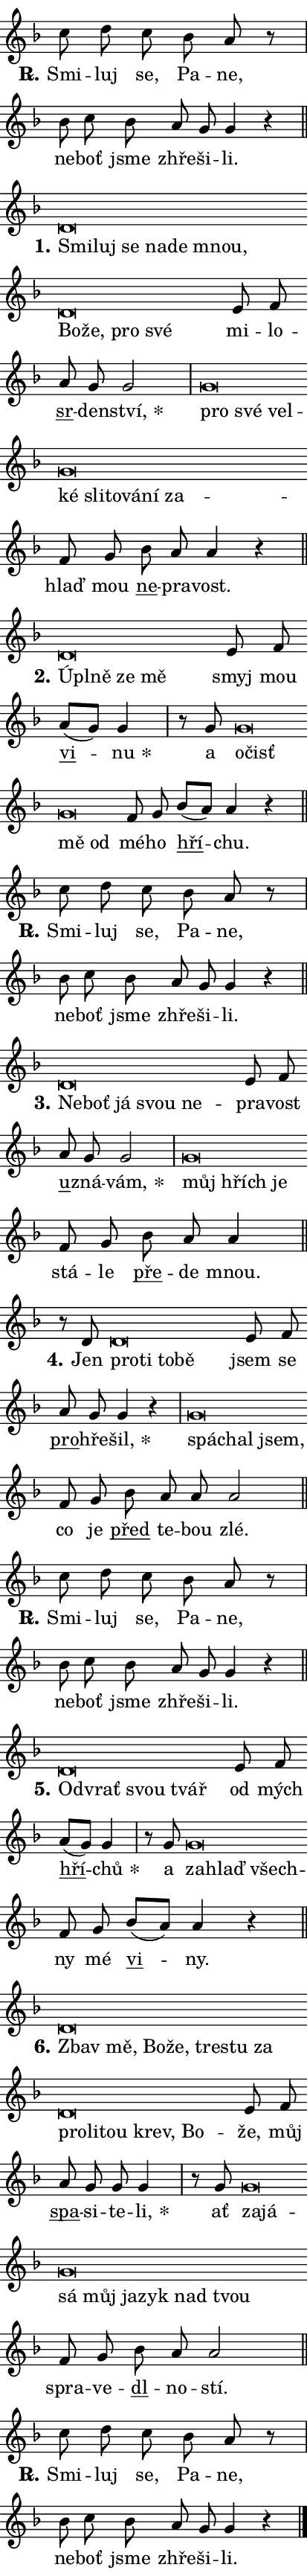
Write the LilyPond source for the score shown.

\version "2.22.1"
\header { tagline = "" }
\paper {
  indent = 0\cm
  top-margin = 0\cm
  right-margin = 0\cm
  bottom-margin = 0\cm
  left-margin = 0\cm
  paper-width = 7\cm
  page-breaking = #ly:one-page-breaking
  system-system-spacing.basic-distance = #11
  score-system-spacing.basic-distance = #11.3
  ragged-last = ##f
}


%% Author: Thomas Morley
%% https://lists.gnu.org/archive/html/lilypond-user/2020-05/msg00002.html
#(define (line-position grob)
"Returns position of @var[grob} in current system:
   @code{'start}, if at first time-step
   @code{'end}, if at last time-step
   @code{'middle} otherwise
"
  (let* ((col (ly:item-get-column grob))
         (ln (ly:grob-object col 'left-neighbor))
         (rn (ly:grob-object col 'right-neighbor))
         (col-to-check-left (if (ly:grob? ln) ln col))
         (col-to-check-right (if (ly:grob? rn) rn col))
         (break-dir-left
           (and
             (ly:grob-property col-to-check-left 'non-musical #f)
             (ly:item-break-dir col-to-check-left)))
         (break-dir-right
           (and
             (ly:grob-property col-to-check-right 'non-musical #f)
             (ly:item-break-dir col-to-check-right))))
        (cond ((eqv? 1 break-dir-left) 'start)
              ((eqv? -1 break-dir-right) 'end)
              (else 'middle))))

#(define (tranparent-at-line-position vctor)
  (lambda (grob)
  "Relying on @code{line-position} select the relevant enry from @var{vctor}.
Used to determine transparency,"
    (case (line-position grob)
      ((end) (not (vector-ref vctor 0)))
      ((middle) (not (vector-ref vctor 1)))
      ((start) (not (vector-ref vctor 2))))))

noteHeadBreakVisibility =
#(define-music-function (break-visibility)(vector?)
"Makes @code{NoteHead}s transparent relying on @var{break-visibility}"
#{
  \override NoteHead.transparent =
    #(tranparent-at-line-position break-visibility)
#})

#(define delete-ledgers-for-transparent-note-heads
  (lambda (grob)
    "Reads whether a @code{NoteHead} is transparent.
If so this @code{NoteHead} is removed from @code{'note-heads} from
@var{grob}, which is supposed to be @code{LedgerLineSpanner}.
As a result ledgers are not printed for this @code{NoteHead}"
    (let* ((nhds-array (ly:grob-object grob 'note-heads))
           (nhds-list
             (if (ly:grob-array? nhds-array)
                 (ly:grob-array->list nhds-array)
                 '()))
           ;; Relies on the transparent-property being done before
           ;; Staff.LedgerLineSpanner.after-line-breaking is executed.
           ;; This is fragile ...
           (to-keep
             (remove
               (lambda (nhd)
                 (ly:grob-property nhd 'transparent #f))
               nhds-list)))
      ;; TODO find a better method to iterate over grob-arrays, similiar
      ;; to filter/remove etc for lists
      ;; For now rebuilt from scratch
      (set! (ly:grob-object grob 'note-heads)  '())
      (for-each
        (lambda (nhd)
          (ly:pointer-group-interface::add-grob grob 'note-heads nhd))
        to-keep))))

hideNotes = {
  \noteHeadBreakVisibility #begin-of-line-visible
}
unHideNotes = {
  \noteHeadBreakVisibility #all-visible
}

% work-around for resetting accidentals
% https://lilypond.org/doc/v2.23/Documentation/notation/displaying-rhythms#unmetered-music
cadenzaMeasure = {
  \cadenzaOff
  \partial 1024 s1024
  \cadenzaOn
}

#(define-markup-command (accent layout props text) (markup?)
  "Underline accented syllable"
  (interpret-markup layout props
    #{\markup \override #'(offset . 4.3) \underline { #text }#}))

responsum = \markup \concat {
  "R" \hspace #-1.05 \path #0.1 #'((moveto 0 0.07) (lineto 0.9 0.8)) \hspace #0.05 "."
}

\layout {
    \context {
        \Staff
        \remove "Time_signature_engraver"
        \override LedgerLineSpanner.after-line-breaking = #delete-ledgers-for-transparent-note-heads
    }
    \context {
        \Voice {
            \override NoteHead.output-attributes = #'((class . "notehead"))
            \override Hairpin.height = #0.55
        }
    }
    \context {
        \Lyrics {
            \override StanzaNumber.output-attributes = #'((class . "stanzanumber"))
            \override LyricSpace.minimum-distance = #0.9
            \override LyricText.font-name = #"TeX Gyre Schola"
            \override LyricText.font-size = 1
            \override StanzaNumber.font-name = #"TeX Gyre Schola Bold"
            \override StanzaNumber.font-size = 1
        }
    }
}

% magnetic-lyrics.ily
%
%   written by
%     Jean Abou Samra <jean@abou-samra.fr>
%     Werner Lemberg <wl@gnu.org>
%
%   adapted by
%     Jiri Hon <jiri.hon@gmail.com>
%
% Version 2022-Apr-15

% https://www.mail-archive.com/lilypond-user@gnu.org/msg149350.html

#(define (Left_hyphen_pointer_engraver context)
   "Collect syllable-hyphen-syllable occurrences in lyrics and store
them in properties.  This engraver only looks to the left.  For
example, if the lyrics input is @code{foo -- bar}, it does the
following.

@itemize @bullet
@item
Set the @code{text} property of the @code{LyricHyphen} grob between
@q{foo} and @q{bar} to @code{foo}.

@item
Set the @code{left-hyphen} property of the @code{LyricText} grob with
text @q{foo} to the @code{LyricHyphen} grob between @q{foo} and
@q{bar}.
@end itemize

Use this auxiliary engraver in combination with the
@code{lyric-@/text::@/apply-@/magnetic-@/offset!} hook."
   (let ((hyphen #f)
         (text #f))
     (make-engraver
      (acknowledgers
       ((lyric-syllable-interface engraver grob source-engraver)
        (set! text grob)))
      (end-acknowledgers
       ((lyric-hyphen-interface engraver grob source-engraver)
        ;(when (not (grob::has-interface grob 'lyric-space-interface))
          (set! hyphen grob)));)
      ((stop-translation-timestep engraver)
       (when (and text hyphen)
         (ly:grob-set-object! text 'left-hyphen hyphen))
       (set! text #f)
       (set! hyphen #f)))))

#(define (lyric-text::apply-magnetic-offset! grob)
   "If the space between two syllables is less than the value in
property @code{LyricText@/.details@/.squash-threshold}, move the right
syllable to the left so that it gets concatenated with the left
syllable.

Use this function as a hook for
@code{LyricText@/.after-@/line-@/breaking} if the
@code{Left_@/hyphen_@/pointer_@/engraver} is active."
   (let ((hyphen (ly:grob-object grob 'left-hyphen #f)))
     (when hyphen
       (let ((left-text (ly:spanner-bound hyphen LEFT)))
         (when (grob::has-interface left-text 'lyric-syllable-interface)
           (let* ((common (ly:grob-common-refpoint grob left-text X))
                  (this-x-ext (ly:grob-extent grob common X))
                  (left-x-ext
                   (begin
                     ;; Trigger magnetism for left-text.
                     (ly:grob-property left-text 'after-line-breaking)
                     (ly:grob-extent left-text common X)))
                  ;; `delta` is the gap width between two syllables.
                  (delta (- (interval-start this-x-ext)
                            (interval-end left-x-ext)))
                  (details (ly:grob-property grob 'details))
                  (threshold (assoc-get 'squash-threshold details 0.2)))
             (when (< delta threshold)
               (let* (;; We have to manipulate the input text so that
                      ;; ligatures crossing syllable boundaries are not
                      ;; disabled.  For languages based on the Latin
                      ;; script this is essentially a beautification.
                      ;; However, for non-Western scripts it can be a
                      ;; necessity.
                      (lt (ly:grob-property left-text 'text))
                      (rt (ly:grob-property grob 'text))
                      (is-space (grob::has-interface hyphen 'lyric-space-interface))
                      (space (if is-space " " ""))
                      (space-markup (grob-interpret-markup grob " "))
                      (space-size (interval-length (ly:stencil-extent space-markup X)))
                      (extra-delta (if is-space space-size 0))
                      ;; Append new syllable.
                      (ltrt-space (if (and (string? lt) (string? rt))
                                (string-append lt space rt)
                                (make-concat-markup (list lt space rt))))
                      ;; Right-align `ltrt` to the right side.
                      (ltrt-space-markup (grob-interpret-markup
                               grob
                               (make-translate-markup
                                (cons (interval-length this-x-ext) 0)
                                (make-right-align-markup ltrt-space)))))
                 (begin
                   ;; Don't print `left-text`.
                   (ly:grob-set-property! left-text 'stencil #f)
                   ;; Set text and stencil (which holds all collected
                   ;; syllables so far) and shift it to the left.
                   (ly:grob-set-property! grob 'text ltrt-space)
                   (ly:grob-set-property! grob 'stencil ltrt-space-markup)
                   (ly:grob-translate-axis! grob (- (- delta extra-delta)) X))))))))))


#(define (lyric-hyphen::displace-bounds-first grob)
   ;; Make very sure this callback isn't triggered too early.
   (let ((left (ly:spanner-bound grob LEFT))
         (right (ly:spanner-bound grob RIGHT)))
     (ly:grob-property left 'after-line-breaking)
     (ly:grob-property right 'after-line-breaking)
     (ly:lyric-hyphen::print grob)))

squashThreshold = #0.4

\layout {
  \context {
    \Lyrics
    \consists #Left_hyphen_pointer_engraver
    \override LyricText.after-line-breaking =
      #lyric-text::apply-magnetic-offset!
    \override LyricHyphen.stencil = #lyric-hyphen::displace-bounds-first
    \override LyricText.details.squash-threshold = \squashThreshold
    \override LyricHyphen.minimum-distance = 0
    \override LyricHyphen.minimum-length = \squashThreshold
  }
}

squash = \override LyricText.details.squash-threshold = 9999
unSquash = \override LyricText.details.squash-threshold = \squashThreshold

left = \override LyricText.self-alignment-X = #LEFT
unLeft = \revert LyricText.self-alignment-X

starOffset = #(lambda (grob) 
                (let ((x_offset (ly:self-alignment-interface::aligned-on-x-parent grob)))
                  (if (= x_offset 0) 0 (+ x_offset 1.2))))

star = #(define-music-function (syllable)(string?)
"Append star separator at the end of a syllable"
#{
  \once \override LyricText.X-offset = #starOffset
  \lyricmode { \markup {
    #syllable
    \override #'((font-name . "TeX Gyre Schola Bold")) \hspace #0.2 \lower #0.65 \larger "*"
  } }
#})

starAccent = #(define-music-function (syllable)(string?)
"Append star separator at the end of a syllable and make accent"
#{
  \once \override LyricText.X-offset = #starOffset
  \lyricmode { \markup {
    \accent #syllable
    \override #'((font-name . "TeX Gyre Schola Bold")) \hspace #0.2 \lower #0.65 \larger "*"
  } }
#})

breath = #(define-music-function (syllable)(string?)
"Append breathing indicator at the end of a syllable"
#{
  \lyricmode { \markup { #syllable "+" } }
#})

optionalBreath = #(define-music-function (syllable)(string?)
"Append optional breathing indicator at the end of a syllable"
#{
  \lyricmode { \markup { #syllable "(+)" } }
#})


\score {
    <<
        \new Voice = "melody" { \cadenzaOn \key f \major \relative { c''8 d c bes a r \cadenzaMeasure \bar "|" bes c bes \bar "" a g g4 r \cadenzaMeasure \bar "||" \break } }
        \new Lyrics \lyricsto "melody" { \lyricmode { \set stanza = \responsum
Smi -- luj se, Pa -- ne, ne -- boť jsme zhře -- ši -- li. } }
    >>
    \layout {}
}

\score {
    <<
        \new Voice = "melody" { \cadenzaOn \key f \major \relative { d'\breve*1/16 \hideNotes \breve*1/16 \bar "" \breve*1/16 \bar "" \breve*1/16 \bar "" \breve*1/16 \bar "" \breve*1/16 \bar "" \breve*1/16 \bar "" \breve*1/16 \bar "" \breve*1/16 \breve*1/16 \bar "" \unHideNotes e8 f \bar "" a g g2 \cadenzaMeasure \bar "|" g\breve*1/16 \hideNotes \breve*1/16 \bar "" \breve*1/16 \bar "" \breve*1/16 \bar "" \breve*1/16 \bar "" \breve*1/16 \bar "" \breve*1/16 \bar "" \breve*1/16 \breve*1/16 \bar "" \unHideNotes f8 g \bar "" bes a a4 r \cadenzaMeasure \bar "||" \break } }
        \new Lyrics \lyricsto "melody" { \lyricmode { \set stanza = "1."
\left Smi -- \squash luj se na -- de mnou, Bo -- že, pro své \unLeft \unSquash mi -- lo -- \markup \accent sr -- den -- \star ství, \left pro \squash své vel -- ké sli -- to -- vá -- ní za -- \unLeft \unSquash hlaď mou \markup \accent ne -- pra -- vost. } }
    >>
    \layout {}
}

\score {
    <<
        \new Voice = "melody" { \cadenzaOn \key f \major \relative { d'\breve*1/16 \hideNotes \breve*1/16 \bar "" \breve*1/16 \breve*1/16 \bar "" \unHideNotes e8 f \bar "" a[( g)] g4 \cadenzaMeasure \bar "|" r8 g8 g\breve*1/16 \hideNotes \breve*1/16 \bar "" \breve*1/16 \breve*1/16 \bar "" \unHideNotes f8 g \bar "" bes[( a)] a4 r \cadenzaMeasure \bar "||" \break } }
        \new Lyrics \lyricsto "melody" { \lyricmode { \set stanza = "2."
\left Úpl -- \squash ně ze mě \unLeft \unSquash smyj mou \markup \accent vi -- \star nu a \left o -- \squash čisť mě od \unLeft \unSquash mé -- ho \markup \accent hří -- chu. } }
    >>
    \layout {}
}

\score {
    <<
        \new Voice = "melody" { \cadenzaOn \key f \major \relative { c''8 d c bes a r \cadenzaMeasure \bar "|" bes c bes \bar "" a g g4 r \cadenzaMeasure \bar "||" \break } }
        \new Lyrics \lyricsto "melody" { \lyricmode { \set stanza = \responsum
Smi -- luj se, Pa -- ne, ne -- boť jsme zhře -- ši -- li. } }
    >>
    \layout {}
}

\score {
    <<
        \new Voice = "melody" { \cadenzaOn \key f \major \relative { d'\breve*1/16 \hideNotes \breve*1/16 \bar "" \breve*1/16 \bar "" \breve*1/16 \breve*1/16 \bar "" \unHideNotes e8 f \bar "" a g g2 \cadenzaMeasure \bar "|" g\breve*1/16 \hideNotes \breve*1/16 \breve*1/16 \bar "" \unHideNotes f8 g \bar "" bes a a4 \cadenzaMeasure \bar "||" \break } }
        \new Lyrics \lyricsto "melody" { \lyricmode { \set stanza = "3."
\left Ne -- \squash boť já svou ne -- \unLeft \unSquash pra -- vost \markup \accent u -- zná -- \star vám, \left můj \squash hřích je \unLeft \unSquash stá -- le \markup \accent pře -- de mnou. } }
    >>
    \layout {}
}

\score {
    <<
        \new Voice = "melody" { \cadenzaOn \key f \major \relative { r8 d'8 d\breve*1/16 \hideNotes \breve*1/16 \bar "" \breve*1/16 \breve*1/16 \bar "" \unHideNotes e8 f \bar "" a g g4 r \cadenzaMeasure \bar "|" g\breve*1/16 \hideNotes \breve*1/16 \breve*1/16 \bar "" \unHideNotes f8 g \bar "" bes a a a2 \cadenzaMeasure \bar "||" \break } }
        \new Lyrics \lyricsto "melody" { \lyricmode { \set stanza = "4."
Jen \left pro -- \squash ti to -- bě \unLeft \unSquash jsem se \markup \accent pro -- hře -- \star šil, \left spá -- \squash chal jsem, \unLeft \unSquash co je \markup \accent před te -- bou zlé. } }
    >>
    \layout {}
}

\score {
    <<
        \new Voice = "melody" { \cadenzaOn \key f \major \relative { c''8 d c bes a r \cadenzaMeasure \bar "|" bes c bes \bar "" a g g4 r \cadenzaMeasure \bar "||" \break } }
        \new Lyrics \lyricsto "melody" { \lyricmode { \set stanza = \responsum
Smi -- luj se, Pa -- ne, ne -- boť jsme zhře -- ši -- li. } }
    >>
    \layout {}
}

\score {
    <<
        \new Voice = "melody" { \cadenzaOn \key f \major \relative { d'\breve*1/16 \hideNotes \breve*1/16 \bar "" \breve*1/16 \breve*1/16 \bar "" \unHideNotes e8 f \bar "" a[( g)] g4 \cadenzaMeasure \bar "|" r8 g8 g\breve*1/16 \hideNotes \breve*1/16 \breve*1/16 \bar "" \unHideNotes f8 g \bar "" bes[( a)] a4 r \cadenzaMeasure \bar "||" \break } }
        \new Lyrics \lyricsto "melody" { \lyricmode { \set stanza = "5."
\left Od -- \squash vrať svou tvář \unLeft \unSquash od mých \markup \accent hří -- \star chů a \left za -- \squash hlaď všech -- \unLeft \unSquash ny mé \markup \accent vi -- ny. } }
    >>
    \layout {}
}

\score {
    <<
        \new Voice = "melody" { \cadenzaOn \key f \major \relative { d'\breve*1/16 \hideNotes \breve*1/16 \bar "" \breve*1/16 \bar "" \breve*1/16 \bar "" \breve*1/16 \bar "" \breve*1/16 \bar "" \breve*1/16 \bar "" \breve*1/16 \bar "" \breve*1/16 \bar "" \breve*1/16 \bar "" \breve*1/16 \breve*1/16 \bar "" \unHideNotes e8 f \bar "" a g g g4 \cadenzaMeasure \bar "|" r8 g8 g\breve*1/16 \hideNotes \breve*1/16 \bar "" \breve*1/16 \bar "" \breve*1/16 \bar "" \breve*1/16 \bar "" \breve*1/16 \bar "" \breve*1/16 \breve*1/16 \bar "" \unHideNotes f8 g \bar "" bes a a2 \cadenzaMeasure \bar "||" \break } }
        \new Lyrics \lyricsto "melody" { \lyricmode { \set stanza = "6."
\left Zbav \squash mě, Bo -- že, tre -- stu za pro -- li -- tou krev, Bo -- \unLeft \unSquash že, můj \markup \accent spa -- si -- te -- \star li, ať \left za -- \squash já -- sá můj ja -- zyk nad tvou \unLeft \unSquash spra -- ve -- \markup \accent dl -- no -- stí. } }
    >>
    \layout {}
}

\score {
    <<
        \new Voice = "melody" { \cadenzaOn \key f \major \relative { c''8 d c bes a r \cadenzaMeasure \bar "|" bes c bes \bar "" a g g4 r \cadenzaMeasure \bar "||" \break } \bar "|." }
        \new Lyrics \lyricsto "melody" { \lyricmode { \set stanza = \responsum
Smi -- luj se, Pa -- ne, ne -- boť jsme zhře -- ši -- li. } }
    >>
    \layout {}
}
